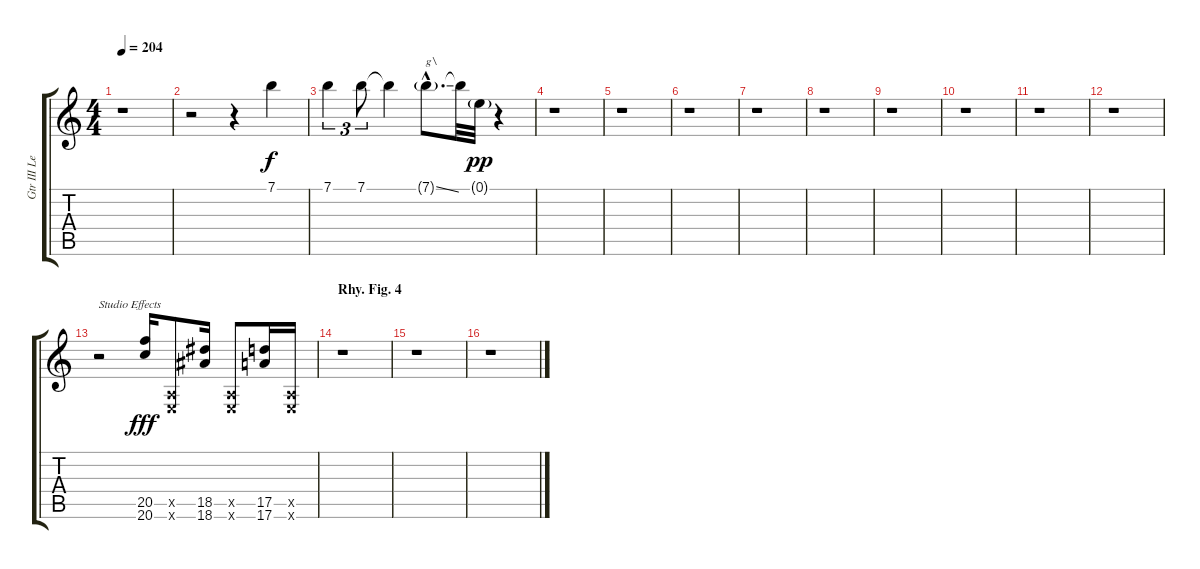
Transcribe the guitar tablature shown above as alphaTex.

\track ("Gtr III Lead & Voice " "Gtr III Le") {instrument overdrivenguitar}
\staff {score tabs}
\tuning (E4 B3 G3 D3 A2 E2) {hide}
\ts (4 4)
\tempo 204
\clef g2
\ks c
r.1{dy pp} |
r.2 r.4 7.1.4{dy f} |
7.1.4{tu (3 2)} 7.1.8{tu (3 2)} 7.1{t}.4 7.1{ss g hac}.8{d txt "g\\"} 7.1{t}.32 0.1{g}.32{dy pp} r.4 |
r.1 |
r.1 |
r.1 |
r.1 |
r.1 |
r.1 |
r.1 |
r.1 |
r.1 |
r.2{txt "Studio Effects"} (20.5 20.6).16{dy fff instrument guitarfretnoise} (0.5{x} 0.6{x}).8 (18.5 18.6).16 (0.5{x} 0.6{x}).8 (17.5 17.6).16 (0.5{x} 0.6{x}).16 |
\section ("" "Rhy. Fig. 4")
r.1{instrument overdrivenguitar} |
r.1 |
r.1
